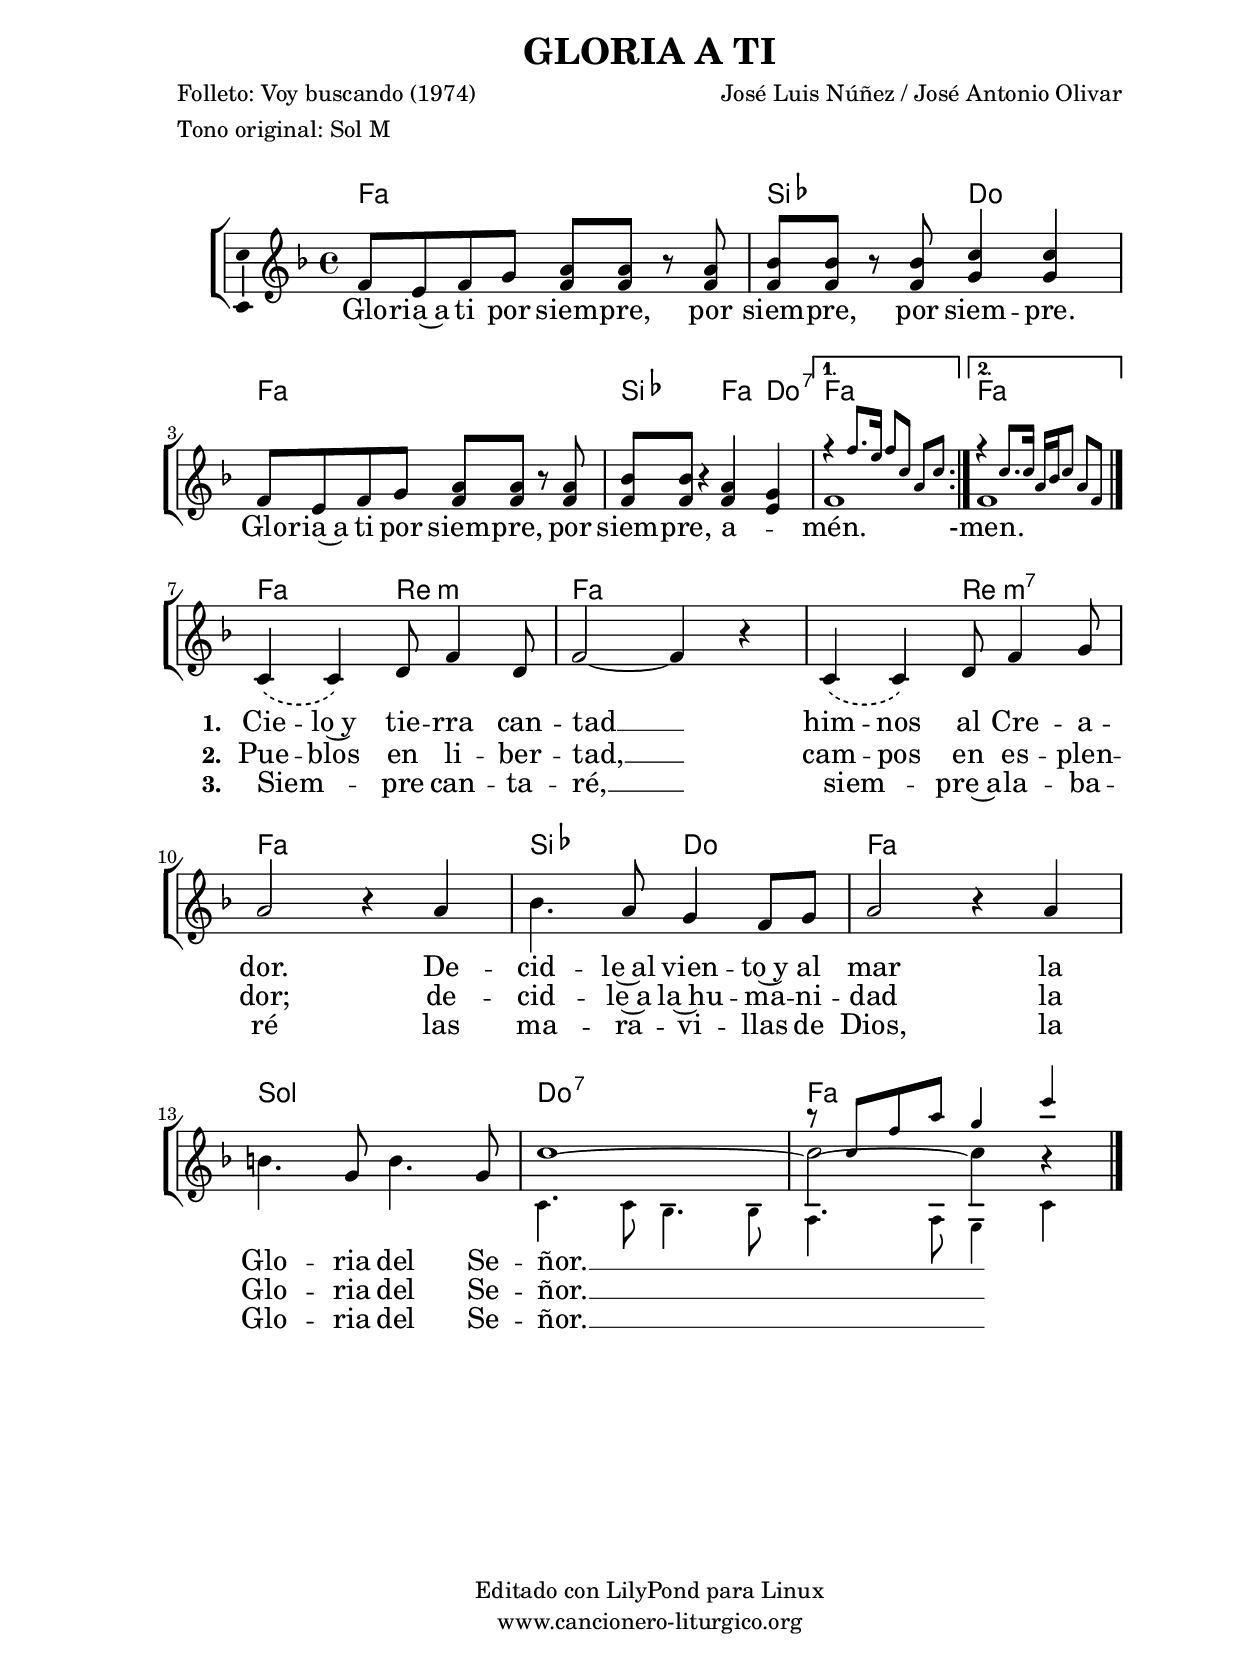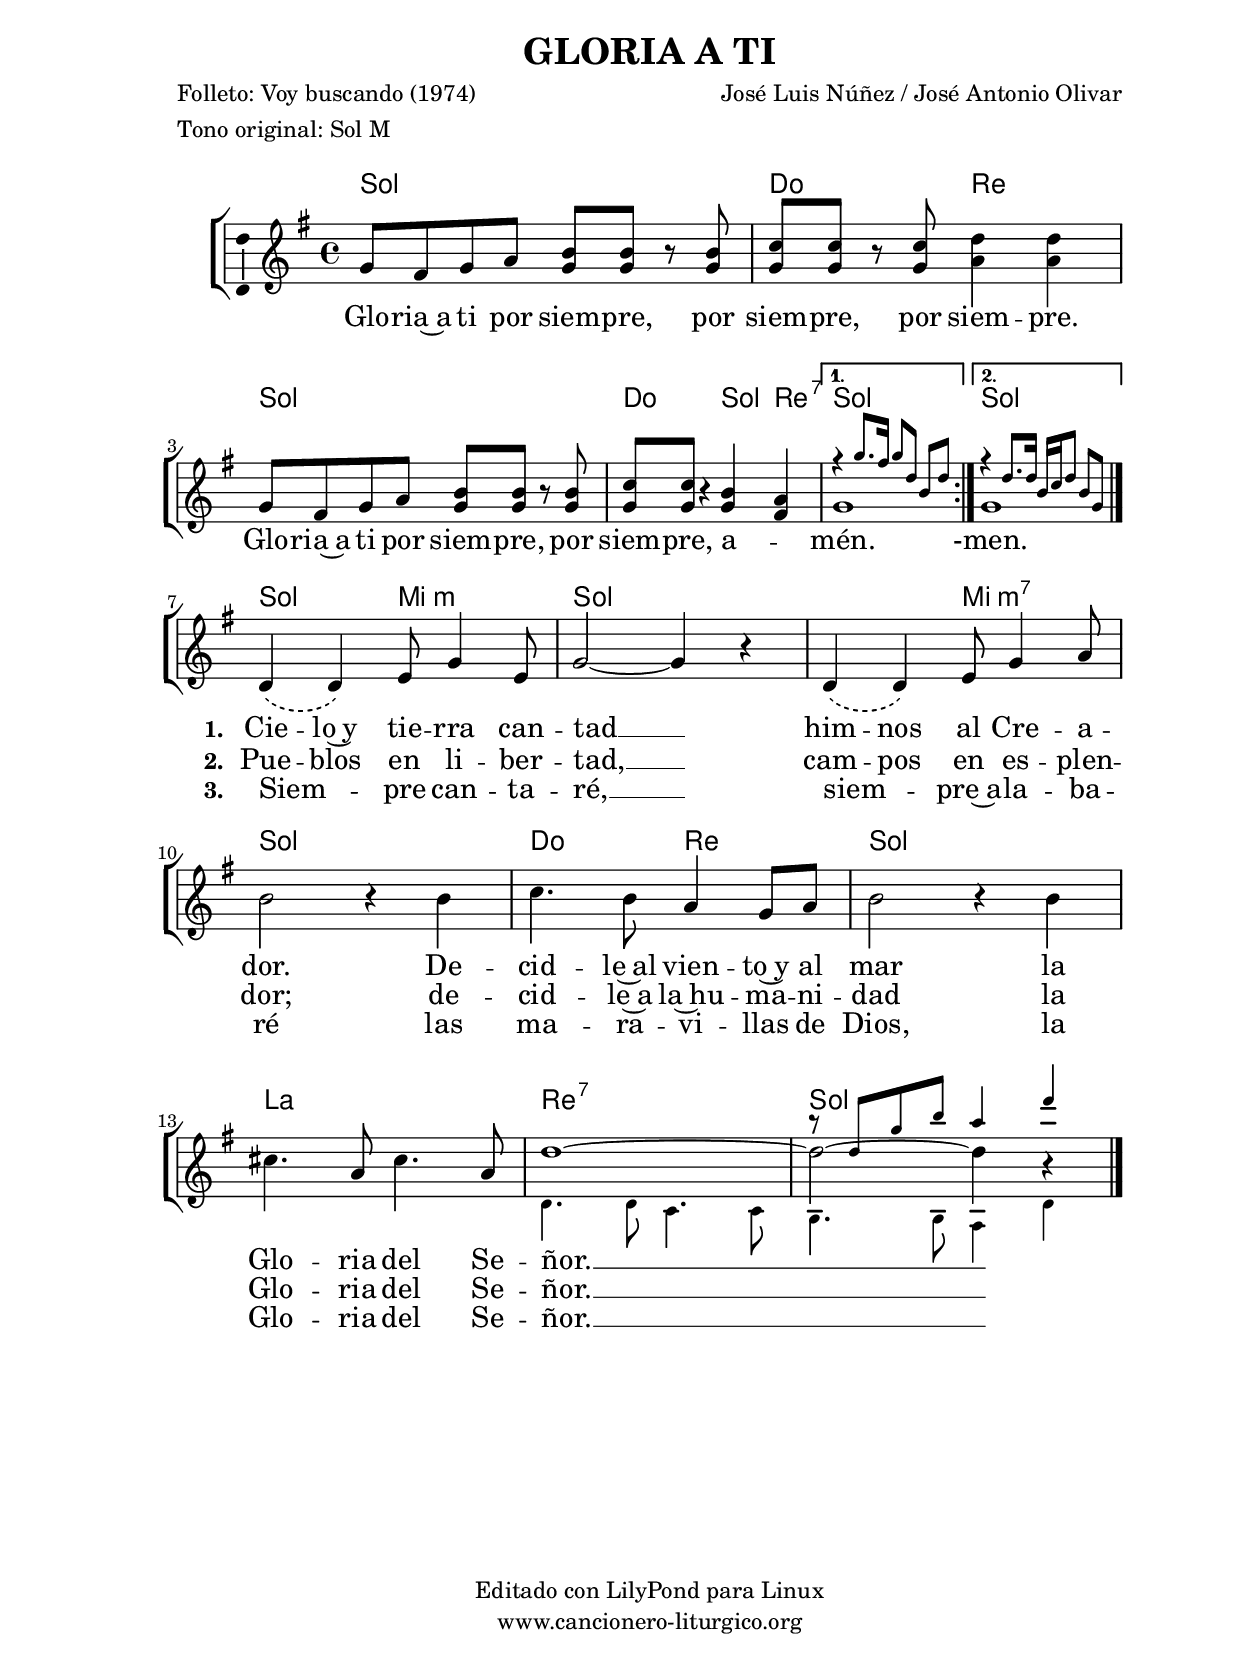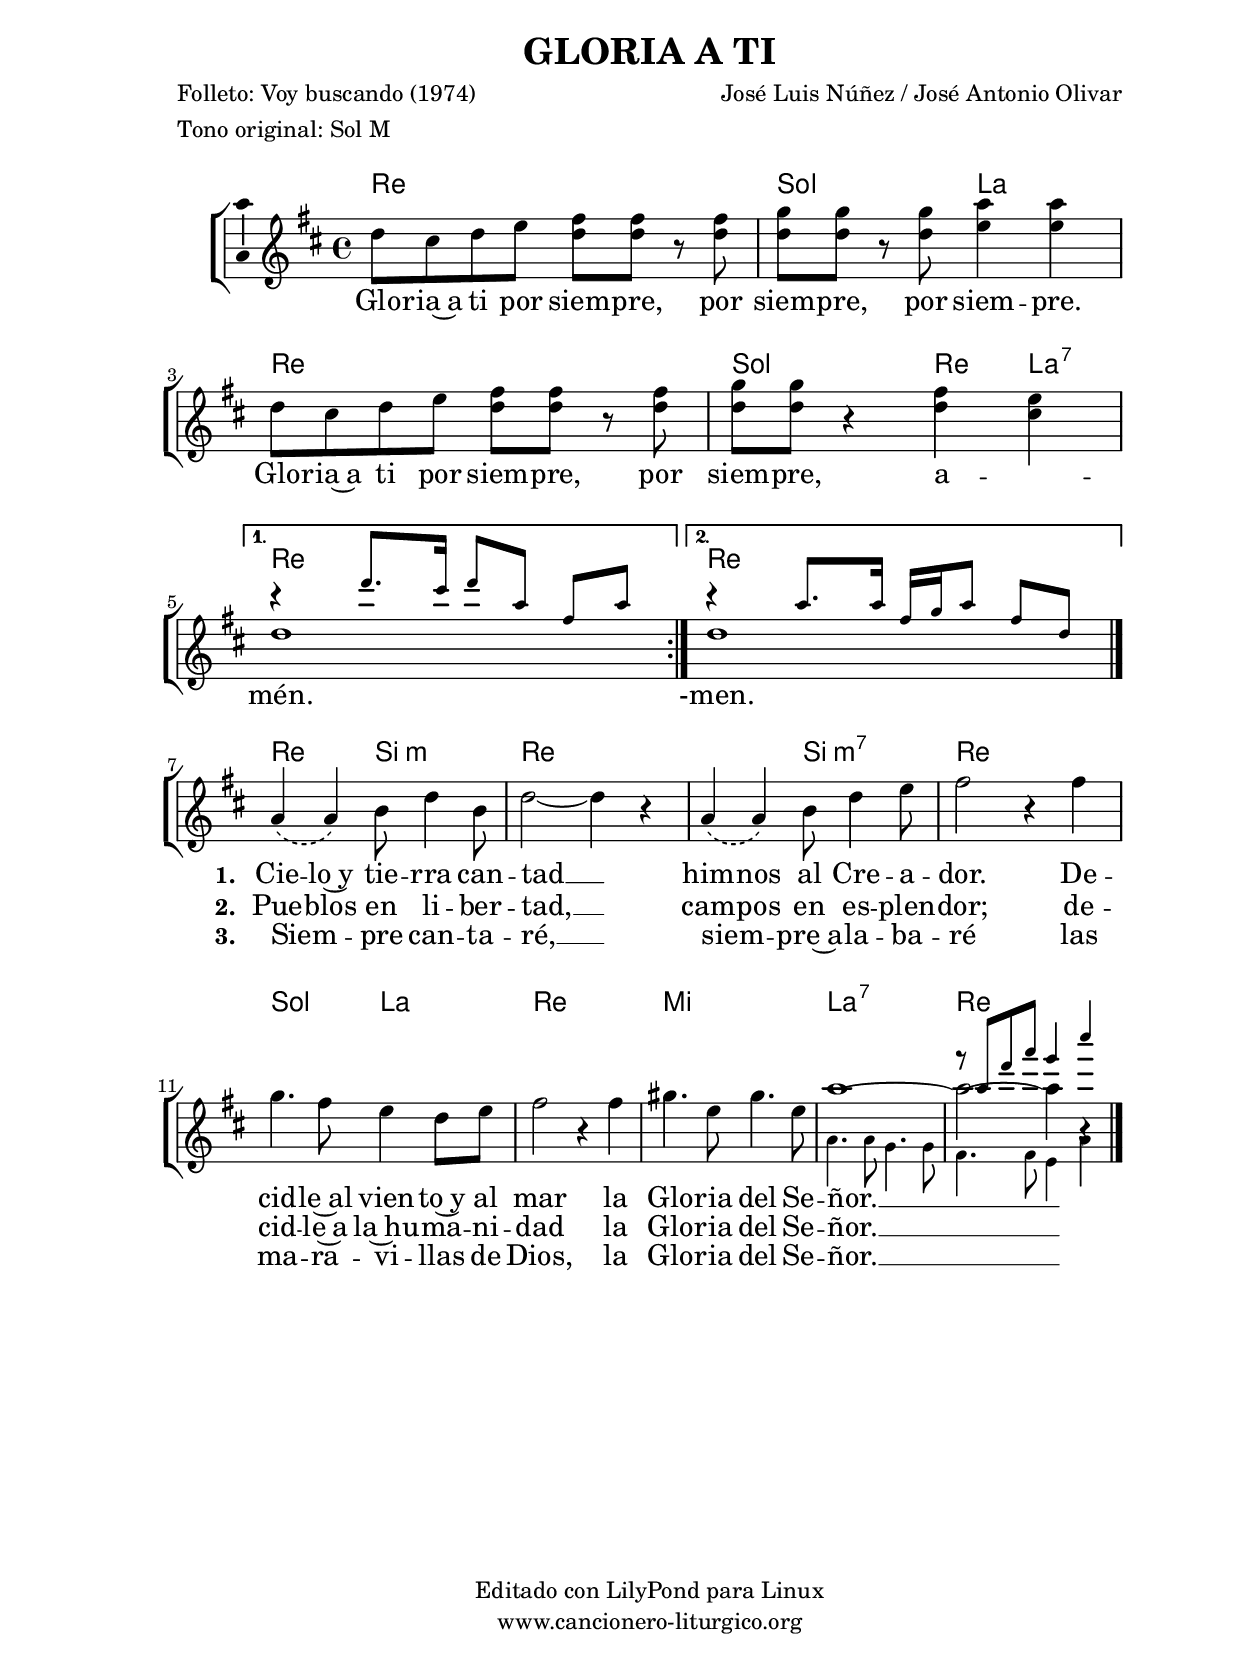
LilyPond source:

%
%para convertir .midi en .wav:
%timidity filename.midi -Ow -o finename.wav
%
%
%Para convertir de .wav a .mp3:
%lame -h -m j filename.wav
%
%
%para escuchar el midi:
%timidity nombrefichero.midi
%


%versión de lilypond para la que se ha escrito esta partitura:
\version "2.16.0"

	%Tamaño papel
	#(set-default-paper-size "a4")
	%Tamaño partitura
	#(set-global-staff-size 20)
	%No responde al pulsar sobre una nota
	#(ly:set-option 'point-and-click #f)

%parámetros del encabezamiento:
\header {
	title = "GLORIA A TI"
	subtitle = ""
	composer = "José Luis Núñez / José Antonio Olivar"
	poet = "Folleto: Voy buscando (1974)"
	meter = "Tono original: Sol M"
	arranger = ""
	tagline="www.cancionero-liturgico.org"
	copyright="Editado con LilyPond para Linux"
	}

%parámetros asociados al papel:
\paper  {
	oddHeaderMarkup = \markup {\fill-line { \on-the-fly #not-first-page \fromproperty #'header:title \on-the-fly #not-first-page \fromproperty #'header:composer }}
	evenHeaderMarkup = \markup {\fill-line { \fromproperty #'header:composer \fromproperty #'header:title }}
	#(set-paper-size "a4")
	print-page-number = ##f
	first-page-number = 1
	print-first-page-number = ##f
%	head-separation = 3.0 \cm
	top-margin = 2.0 \cm
	bottom-margin = 0.5\cm
%%%	bottom-margin = -2.0\cm
	left-margin = 3.0 \cm
	line-width = 16.0 \cm 
	indent = 8\mm
	interscoreline = 2.\mm
	between-system-space = 15\mm
%	para que las partituras no llenen la hoja:
	ragged-bottom = ##t
%	idem para la última hoja:
	ragged-last-bottom = ##f
%	para que las partituras llenen el ancho del papel:
	ragged-last = ##f
	after-title-space = 2.5 \cm
%page-count=1
system-count=5

	%Flexible Vertical Spacing
%	markup-markup-spacing =
%	#'((basic-distance . 15) (minimum-distance . 15) (padding . 3))
	markup-system-spacing =
	#'((basic-distance . 15) (minimum-distance . 15) (padding . 3))
	system-system-spacing =
	#'((basic-distance . 15) (minimum-distance . 15) (padding . 3))
	score-system-spacing =
	#'((basic-distance . 15) (minimum-distance . 15) (padding . 5))
%	top-system-spacing = % header
%	#'((basic-distance . 8) (minimum-distance . 0) (padding . 0))
%	top-markup-spacing =
%	#'((basic-distance . 20) (minimum-distance . 20) (padding . 0))
	last-bottom-spacing = % footer
	#'((basic-distance . 5) (minimum-distance . 5) (padding . 0))
%	score-markup-spacing =
%	#'((basic-distance . 16) (minimum-distance . 13) (padding . 0))

	}


%parámetros que afectan a toda la partitura:
global =  {
	%clave de sol (G):
	\clef G
	%armadura:
	\transpose g f
	\key g \major
	\tempo 4=138
	\set Score.tempoHideNote = ##t
	}


acordes = {
	\italianChords
	\chordmode {
	\transpose g f
{

\repeat volta 2 {
g1 c2 d g1 c2 g4 d:7
}
\alternative{
{
g1
}
{
g1
}
}

g2 e:m g s g e:m7 g s c d g s a s d:7 s g s

	}
	}
}

melodia =

	\transpose g f
{
	\relative c''{
	\time 4/4

\phrasingSlurDashed

\repeat volta 2 {
g8 fis g a
<<
{
b8 b r8 b
c8 c r8 c d4 d
}
{
g,8 g r8 g
g8 g r8 g a4 a
}
>>

g8 fis g a
<<
{
b8 b r8 b
c8 c r4 b4 a
}
{
g8 g r8 g
g8 g r4 g4 fis
}
>>
}

\alternative{
{

<<
{
\voiceTwo
g1
}
\new Voice {
\voiceOne
\stemUp
\override NoteHead #'font-size = #-2
r4 g'8. [fis16] g8 [d] b [d]
}
>>

}
{

<<
{
\voiceTwo
g,1
}
\new Voice {
\voiceOne
\stemUp
\override NoteHead #'font-size = #-2
r4 d'8. [d16] b16 [c d8] b [g]
}
>>

%%%ARREGLOS TRAS CONTEXTO MULTI-VOICE:
%Arreglo problema con posición de plicas:
\stemNeutral
%Arreglo problema con posición de ligadura:
%\override Tie #'rotation = #'(180 0 0)
%\override Tie #'extra-offset = #'(0.0 . -1.1)
%Arreglo problema con posición de silencios:
\override Voice.Rest #'staff-position = #0.0

}
}

\bar "|."

\break

d4 \(d\) e8 g4 e8
g2~g4 r4
d4 \(d\) e8 g4 a8
b2 r4 b4
c4. b8 a4 g8 a
b2 r4 b4
cis4. a8 cis4. a8

<<
{
\voiceTwo
\stemDown
\override Tie #'rotation = #'(180 0 0)
\override Tie #'extra-offset = #'(0.0 . 1.1)
d1~
d2~d4 r4
}
\new Voice {
\voiceOne
\stemDown
\override NoteHead #'font-size = #-2
d,4. d8 c4. c8
b4. b8 a4 d
}
\new Voice {
\voiceThree
\stemUp
\override NoteHead #'font-size = #-2
s1
r8 d'8 g b a4 d
}
>>

%%%ARREGLOS TRAS CONTEXTO MULTI-VOICE:
%Arreglo problema con posición de plicas:
\stemNeutral
%Arreglo problema con posición de ligadura:
%\override Tie #'rotation = #'(180 0 0)
%\override Tie #'extra-offset = #'(0.0 . -1.1)
%Arreglo problema con posición de silencios:
\override Voice.Rest #'staff-position = #0.0

\bar "|."

	}
}


texto = \lyricmode {
Glo -- ria~a ti por siem -- pre,
por siem -- pre, por siem -- pre.
Glo -- ria~a ti por siem -- pre,
por siem -- pre, a -- _ mén.
-men.

\set stanza =#"1. " Cie -- lo~y tie -- rra can -- tad __
him -- nos al Cre -- a -- dor.
De -- cid -- le~al vien -- to~y al mar
la Glo -- ria del Se -- ñor. __

	}

textodos = \lyricmode {

\skip 1 \skip 1 \skip 1 \skip 1 \skip 1 \skip 1
\skip 1 \skip 1 \skip 1 \skip 1 \skip 1 \skip 1
\skip 1 \skip 1 \skip 1 \skip 1 \skip 1 \skip 1
\skip 1 \skip 1 \skip 1 \skip 1 \skip 1 \skip 1
\skip 1

\set stanza =#"2. " Pue -- blos en li -- ber -- tad, __
cam -- pos en es -- plen -- dor;
de -- cid -- le~a la~hu -- ma -- ni -- dad
la Glo -- ria del Se -- ñor. __

	}

textotres = \lyricmode {

\skip 1 \skip 1 \skip 1 \skip 1 \skip 1 \skip 1
\skip 1 \skip 1 \skip 1 \skip 1 \skip 1 \skip 1
\skip 1 \skip 1 \skip 1 \skip 1 \skip 1 \skip 1
\skip 1 \skip 1 \skip 1 \skip 1 \skip 1 \skip 1
\skip 1

\set stanza =#"3. " Siem -- _ pre can -- ta -- ré, __
siem -- _ pre~a -- la -- ba -- ré
las ma -- ra -- vi -- llas de Dios,
la Glo -- ria del Se -- ñor. __

	}


acordesStaff = \context ChordNames = acordesStaff <<
	\set chordChanges = ##t
	\acordes
	>>


vozStaff = \context Voice = vozStaff
\with {\consists "Ambitus_engraver"}
<<
	\set Staff.midiInstrument = #"electric guitar (jazz)"
	\set Staff.midiMinimumVolume = #0.7
	\set Staff.midiMaximumVolume = #0.9
	\global
	\melodia
	>>

textoStaff = \context Lyrics = textoStaff <<
	\lyricsto vozStaff \texto
	>>

textodosStaff = \context Lyrics = textodosStaff <<
	\lyricsto vozStaff \textodos
	>>

textotresStaff = \context Lyrics = textotresStaff <<
	\lyricsto vozStaff \textotres
	>>

\book {
	\score {
		\context ChoirStaff {
			\override StaffGroup.SystemStartBracket #'collapse-height = #1
			\override Score.SystemStartBar #'collapse-height = #1
			<<
			\acordesStaff
			\vozStaff
			\textoStaff
			\textodosStaff
			\textotresStaff
			>>
			}
		\layout {
	    		\context {
				\Lyrics
				\override LyricText #'font-size = #2
				}
	   		 \context {
				\Score
				\override StaffSymbol #'staff-space = #(magstep +3)
				}
			}
		}
	\score {
		\unfoldRepeats
		\context ChoirStaff {
			<<
			\acordesStaff
			\vozStaff
			>>
			}
		\midi {
	  		\context {
	  			\Score
				tempoWholesPerMinute = #(ly:make-moment 70 4)
				}
			}
		}
	}



#(define output-suffix "C")
\book {
	\score {
		\context ChoirStaff {
			\override StaffGroup.SystemStartBracket #'collapse-height = #1
			\override Score.SystemStartBar #'collapse-height = #1
\transpose c d
			<<
			\acordesStaff
			\vozStaff
			\textoStaff
			\textodosStaff
			\textotresStaff
			>>
			}
		\layout {
	    		\context {
				\Lyrics
				\override LyricText #'font-size = #2
				}
	   		 \context {
				\Score
				\override StaffSymbol #'staff-space = #(magstep +3)
				}
			}
		}
	}

#(define output-suffix "S")
\book {
	\score {
		\context ChoirStaff {
			\override StaffGroup.SystemStartBracket #'collapse-height = #1
			\override Score.SystemStartBar #'collapse-height = #1
\transpose c a
			<<
			\acordesStaff
			\vozStaff
			\textoStaff
			\textodosStaff
			\textotresStaff
			>>
			}
		\layout {
	    		\context {
				\Lyrics
				\override LyricText #'font-size = #2
				}
	   		 \context {
				\Score
				\override StaffSymbol #'staff-space = #(magstep +3)
				}
			}
		}
	}


